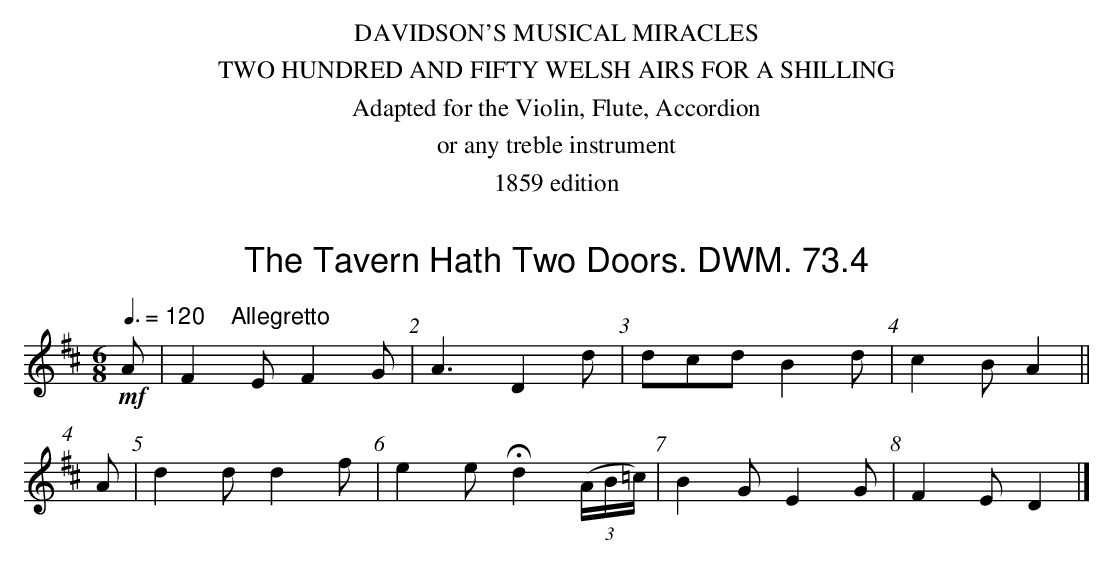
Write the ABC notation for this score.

X:1
T:Tavern Hath Two Doors. DWM. 73.4, The
M:6/8
L:1/8
Q:3/8=120 "    Allegretto"
K:D
!mf!A|F2E F2G|A3 D2d|dcd B2d|c2 BA2||
A|d2d d2f|e2e Hd2 (3(A/B/=c/)|B2G E2G|F2E D2|]
